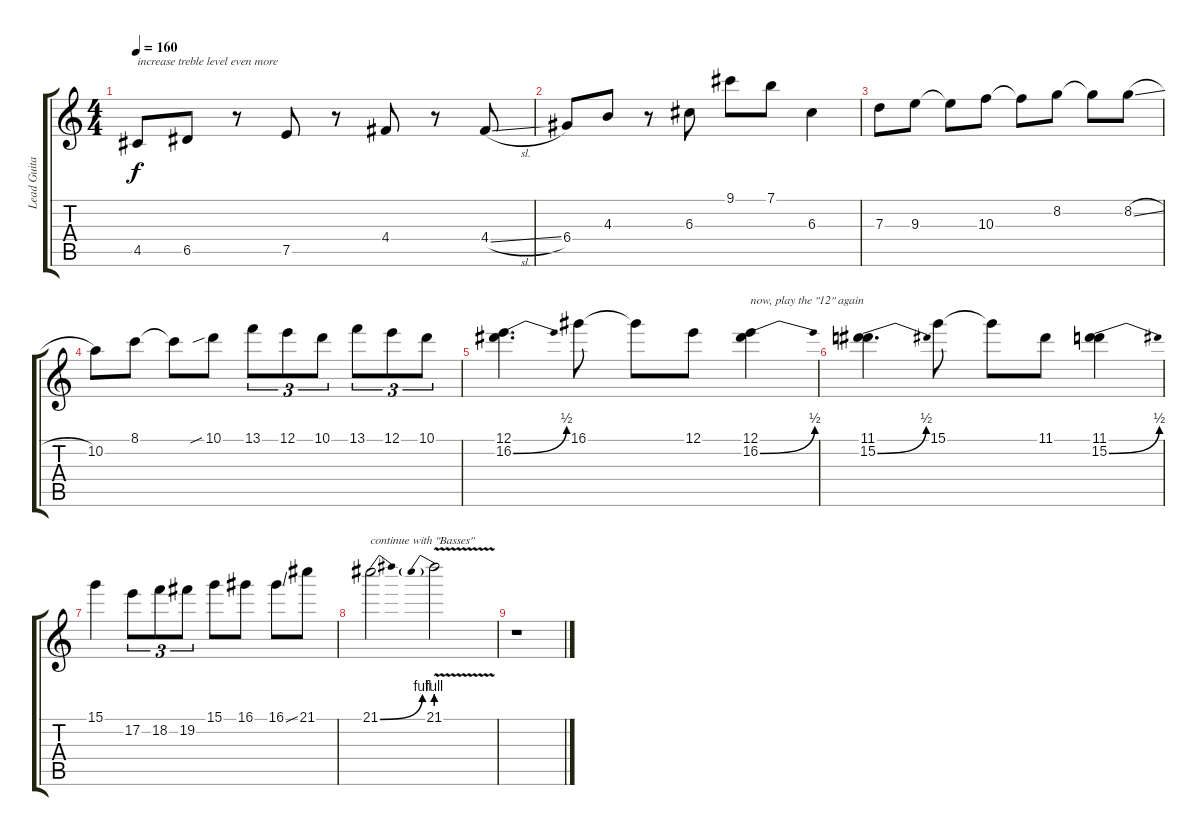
\track ("Lead Guitar (Tubular Bells 1)" "Lead Guita") {mute instrument distortionguitar}
\staff {score tabs}
\tuning (E4 B3 G3 D3 A2 E2) {hide}
\ts (4 4)
\tempo 160
\clef g2
\ks c
4.5.8{txt "increase treble level even more" dy f} 6.5.8 r.8 7.5.8 r.8 4.4.8 r.8 4.4{sl}.8 |
6.4.8 4.3.8 r.8 6.3.8 9.1.8 7.1.8 6.3.4 |
7.3.8 9.3.8 9.3{t}.8 10.3.8 10.3{t}.8 8.2.8 8.2{t}.8 8.2{sl}.8 |
10.2.8 8.1.8 8.1{t}.8 10.1{sib}.8 13.1.8{tu (3 2)} 12.1.8{tu (3 2)} 10.1.8{tu (3 2)} 13.1.8{tu (3 2)} 12.1.8{tu (3 2)} 10.1.8{tu (3 2)} |
(12.1 16.2{be (bend 0 0 60 2)}).4{d} 16.1.8 16.1{t}.8 12.1.8 (12.1 16.2{be (bend 0 0 60 2)}).4{txt "now, play the \"12\" again"} |
(11.1 15.2{be (bend 0 0 60 2)}).4{d} 15.1.8 15.1{t}.8 11.1.8 (11.1 15.2{be (bend 0 0 60 2)}).4 |
15.1.4 17.2.8{tu (3 2)} 18.2.8{tu (3 2)} 19.2.8{tu (3 2)} 15.1.8 16.1.8 16.1{ss}.8 21.1.8 |
21.1{be (bend 0 0 60 4)}.2{txt "continue with \"Basses\""} 21.1{be (prebend 0 4 60 4) v}.2 |
r.1
